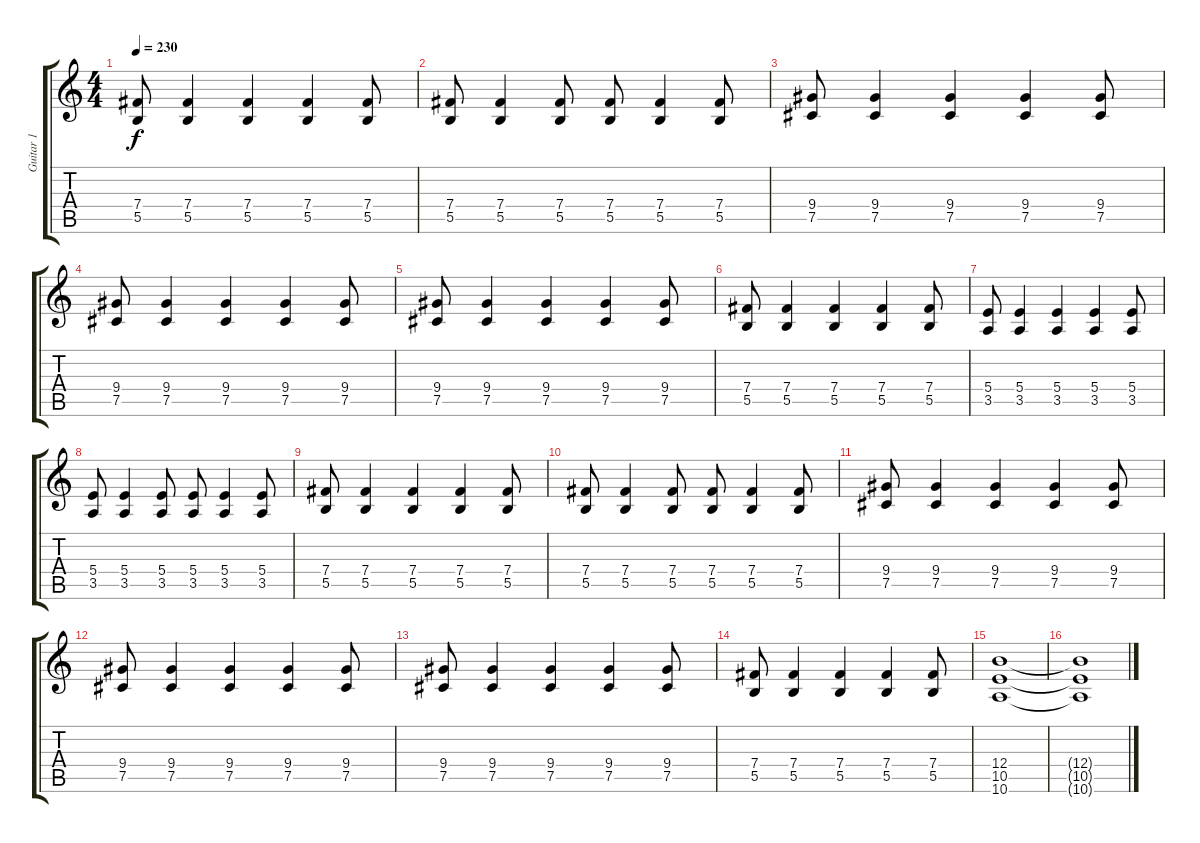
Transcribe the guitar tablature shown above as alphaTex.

\track ("Guitar 1" "Guitar 1") {instrument distortionguitar}
\staff {score tabs}
\tuning (Db4 Ab3 E3 B2 Gb2 B1) {hide}
\ts (4 4)
\tempo 230
\clef g2
\ks c
(7.4 5.5).8{dy f} (7.4 5.5).4 (7.4 5.5).4 (7.4 5.5).4 (7.4 5.5).8 |
(7.4 5.5).8 (7.4 5.5).4 (7.4 5.5).8 (7.4 5.5).8 (7.4 5.5).4 (7.4 5.5).8 |
(9.4 7.5).8 (9.4 7.5).4 (9.4 7.5).4 (9.4 7.5).4 (9.4 7.5).8 |
(9.4 7.5).8 (9.4 7.5).4 (9.4 7.5).4 (9.4 7.5).4 (9.4 7.5).8 |
(9.4 7.5).8 (9.4 7.5).4 (9.4 7.5).4 (9.4 7.5).4 (9.4 7.5).8 |
(7.4 5.5).8 (7.4 5.5).4 (7.4 5.5).4 (7.4 5.5).4 (7.4 5.5).8 |
(5.4 3.5).8 (5.4 3.5).4 (5.4 3.5).4 (5.4 3.5).4 (5.4 3.5).8 |
(5.4 3.5).8 (5.4 3.5).4 (5.4 3.5).8 (5.4 3.5).8 (5.4 3.5).4 (5.4 3.5).8 |
(7.4 5.5).8 (7.4 5.5).4 (7.4 5.5).4 (7.4 5.5).4 (7.4 5.5).8 |
(7.4 5.5).8 (7.4 5.5).4 (7.4 5.5).8 (7.4 5.5).8 (7.4 5.5).4 (7.4 5.5).8 |
(9.4 7.5).8 (9.4 7.5).4 (9.4 7.5).4 (9.4 7.5).4 (9.4 7.5).8 |
(9.4 7.5).8 (9.4 7.5).4 (9.4 7.5).4 (9.4 7.5).4 (9.4 7.5).8 |
(9.4 7.5).8 (9.4 7.5).4 (9.4 7.5).4 (9.4 7.5).4 (9.4 7.5).8 |
(7.4 5.5).8 (7.4 5.5).4 (7.4 5.5).4 (7.4 5.5).4 (7.4 5.5).8 |
(12.4 10.5 10.6).1 |
(12.4{t} 10.5{t} 10.6{t}).1
